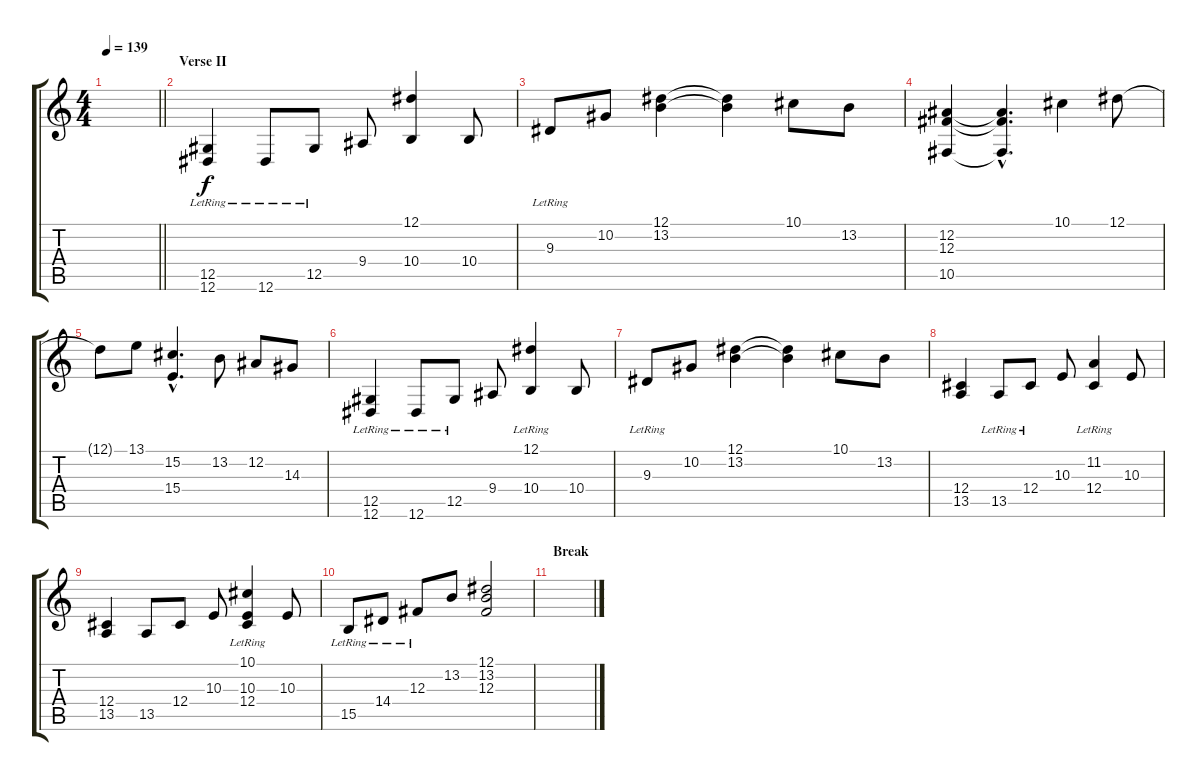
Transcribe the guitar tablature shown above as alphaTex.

\track "" {instrument acousticgrandpiano}
\staff {score tabs}
\tuning (Eb4 Bb3 Gb3 Db3 Ab2 Eb2) {hide}
\ts (4 4)
\tempo 139
\clef g2
\barLineRight lightlight
\ks c
|
\section ("" "Verse II")
(12.5{lr} 12.6{lr}).4{dy f} 12.6{lr}.8 12.5{lr}.8 9.4.8 (12.1 10.4).4 10.4.8 |
9.3{lr}.8 10.2.8 (12.1 13.2).4 (12.1{t} 13.2{t}).4 10.1.8 13.2.8 |
(12.2 12.3 10.5).4 (12.2{hac t} 12.3{hac t} 10.5{hac t}).4{d} 10.1.4 12.1.8 |
12.1{t}.8 13.1.8 (15.2{hac} 15.4{hac}).4{d} 13.2.8 12.2.8 14.3.8 |
(12.5{lr} 12.6{lr}).4 12.6{lr}.8 12.5{lr}.8 9.4.8 (12.1{lr} 10.4).4 10.4.8 |
9.3{lr}.8 10.2.8 (12.1 13.2).4 (12.1{t} 13.2{t}).4 10.1.8 13.2.8 |
(12.4 13.5).4 13.5{lr}.8 12.4{lr}.8 10.3.8 (11.2 12.4{lr}).4 10.3.8 |
(12.4 13.5).4 13.5.8 12.4.8 10.3.8 (10.1{lr} 10.3 12.4{lr}).4 10.3.8 |
15.5{lr}.8 14.4{lr}.8 12.3{lr}.8 13.2.8 (12.1 13.2 12.3).2 |
\section ("" "Break")
